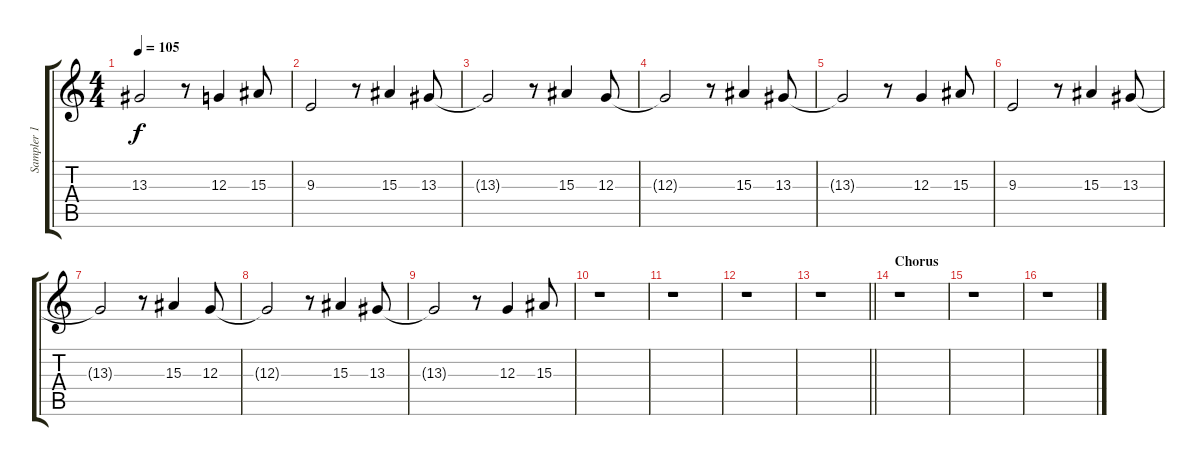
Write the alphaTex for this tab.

\track ("Sampler 1" "Sampler 1") {instrument celesta}
\staff {score tabs}
\tuning (E4 B3 G3 D3 A2 E2) {hide}
\ts (4 4)
\tempo 105
\clef g2
\ks c
13.3{t}.2{dy f} r.8 12.3.4 15.3.8 |
9.3.2 r.8 15.3.4 13.3.8 |
13.3{t}.2 r.8 15.3.4 12.3.8 |
12.3{t}.2 r.8 15.3.4 13.3.8 |
13.3{t}.2 r.8 12.3.4 15.3.8 |
9.3.2 r.8 15.3.4 13.3.8 |
13.3{t}.2 r.8 15.3.4 12.3.8 |
12.3{t}.2 r.8 15.3.4 13.3.8 |
13.3{t}.2 r.8 12.3.4 15.3.8 |
r.1 |
r.1 |
r.1 |
\barLineRight lightlight
r.1 |
\section ("" "Chorus")
r.1 |
r.1 |
r.1
